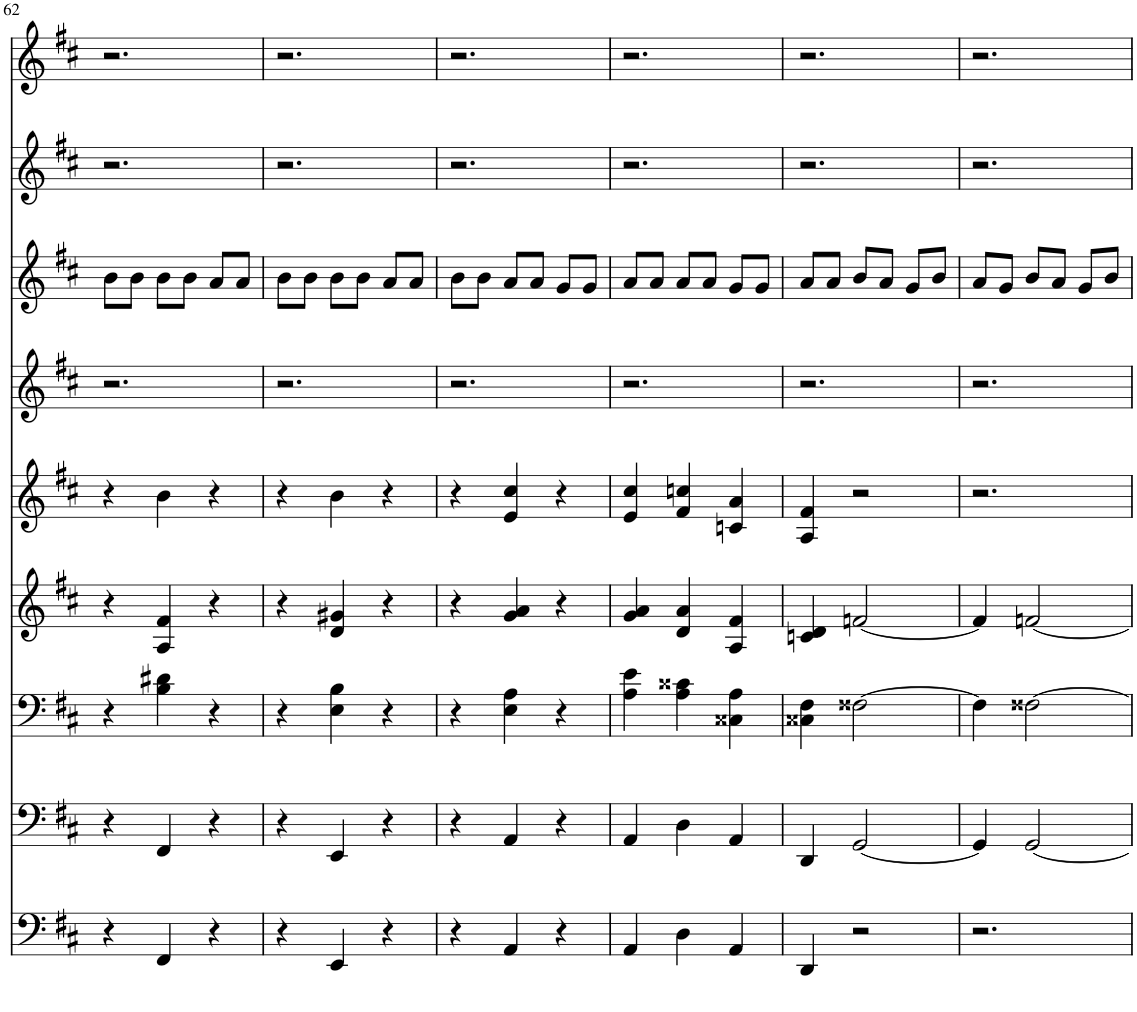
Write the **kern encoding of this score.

**kern	**kern	**kern	**kern	**kern	**kern	**kern	**kern	**kern
*part9	*part8	*part7	*part6	*part5	*part4	*part3	*part2	*part1
*staff9	*staff8	*staff7	*staff6	*staff5	*staff4	*staff3	*staff2	*staff1
*I"Double Bass	*I"Violoncello	*I"Viola	*I"Violine II	*I"Violin I	*I"Xylophone	*I"Trumpet	*I"French Horn	*I"Piccolo
*	*	*	*	*	*I'Xyl.	*I'Tpt	*I'Hn	*I'Picc
!!LO:PB:g=z
*clefF4	*clefF4	*clefF4	*clefG2	*clefG2	*clefG2	*clefG2	*clefG2	*clefG2
*	*	*	*	*	*	*Trd1c2	*Trd4c7	*Trd-7c-12
*k[f#c#]	*k[f#c#]	*k[f#c#]	*k[f#c#]	*k[f#c#]	*k[f#c#]	*k[f#c#]	*k[f#c#]	*k[f#c#]
*M3/4	*M3/4	*M3/4	*M3/4	*M3/4	*M3/4	*M3/4	*M3/4	*M3/4
=62	=62	=62	=62	=62	=62	=62	=62	=62
4r	4r	4r	4r	4r	2.r	8b\L	2.r	2.r
.	.	.	.	.	.	8b\J	.	.
4FF#/	4FF#/	4B\ 4d#X\	4A/ 4f#/	4b\	.	8b\L	.	.
.	.	.	.	.	.	8b\J	.	.
4r	4r	4r	4r	4r	.	8a/L	.	.
.	.	.	.	.	.	8a/J	.	.
=63	=63	=63	=63	=63	=63	=63	=63	=63
4r	4r	4r	4r	4r	2.r	8b\L	2.r	2.r
.	.	.	.	.	.	8b\J	.	.
4EE/	4EE/	4E\ 4B\	4d/ 4g#X/	4b\	.	8b\L	.	.
.	.	.	.	.	.	8b\J	.	.
4r	4r	4r	4r	4r	.	8a/L	.	.
.	.	.	.	.	.	8a/J	.	.
=64	=64	=64	=64	=64	=64	=64	=64	=64
4r	4r	4r	4r	4r	2.r	8b\L	2.r	2.r
.	.	.	.	.	.	8b\J	.	.
4AA/	4AA/	4E\ 4A\	4g/ 4a/	4e/ 4cc#/	.	8a/L	.	.
.	.	.	.	.	.	8a/J	.	.
4r	4r	4r	4r	4r	.	8g/L	.	.
.	.	.	.	.	.	8g/J	.	.
=65	=65	=65	=65	=65	=65	=65	=65	=65
4AA/	4AA/	4A\ 4e\	4g/ 4a/	4e/ 4cc#/	2.r	8a/L	2.r	2.r
.	.	.	.	.	.	8a/J	.	.
4D\	4D\	4A\ 4c##X\	4d/ 4a/	4f#/ 4ccn/	.	8a/L	.	.
.	.	.	.	.	.	8a/J	.	.
4AA/	4AA/	4C##X\ 4A\	4A/ 4f#/	4cn/ 4a/	.	8g/L	.	.
.	.	.	.	.	.	8g/J	.	.
=66	=66	=66	=66	=66	=66	=66	=66	=66
4DD/	4DD/	4C##X\ 4F#\	4cn/ 4d/	4A/ 4f#/	2.r	8a/L	2.r	2.r
.	.	.	.	.	.	8a/J	.	.
2r	[2GG/	[2F##X\	[2fn/	2r	.	8b/L	.	.
.	.	.	.	.	.	8a/J	.	.
.	.	.	.	.	.	8g/L	.	.
.	.	.	.	.	.	8b/J	.	.
=67	=67	=67	=67	=67	=67	=67	=67	=67
2.r	4GG/]	4F##\]	4f/]	2.r	2.r	8a/L	2.r	2.r
.	.	.	.	.	.	8g/J	.	.
.	[2GG/	[2F##X\	[2fn/	.	.	8b/L	.	.
.	.	.	.	.	.	8a/J	.	.
.	.	.	.	.	.	8g/L	.	.
.	.	.	.	.	.	8b/J	.	.
=	=	=	=	=	=	=	=	=
*-	*-	*-	*-	*-	*-	*-	*-	*-
